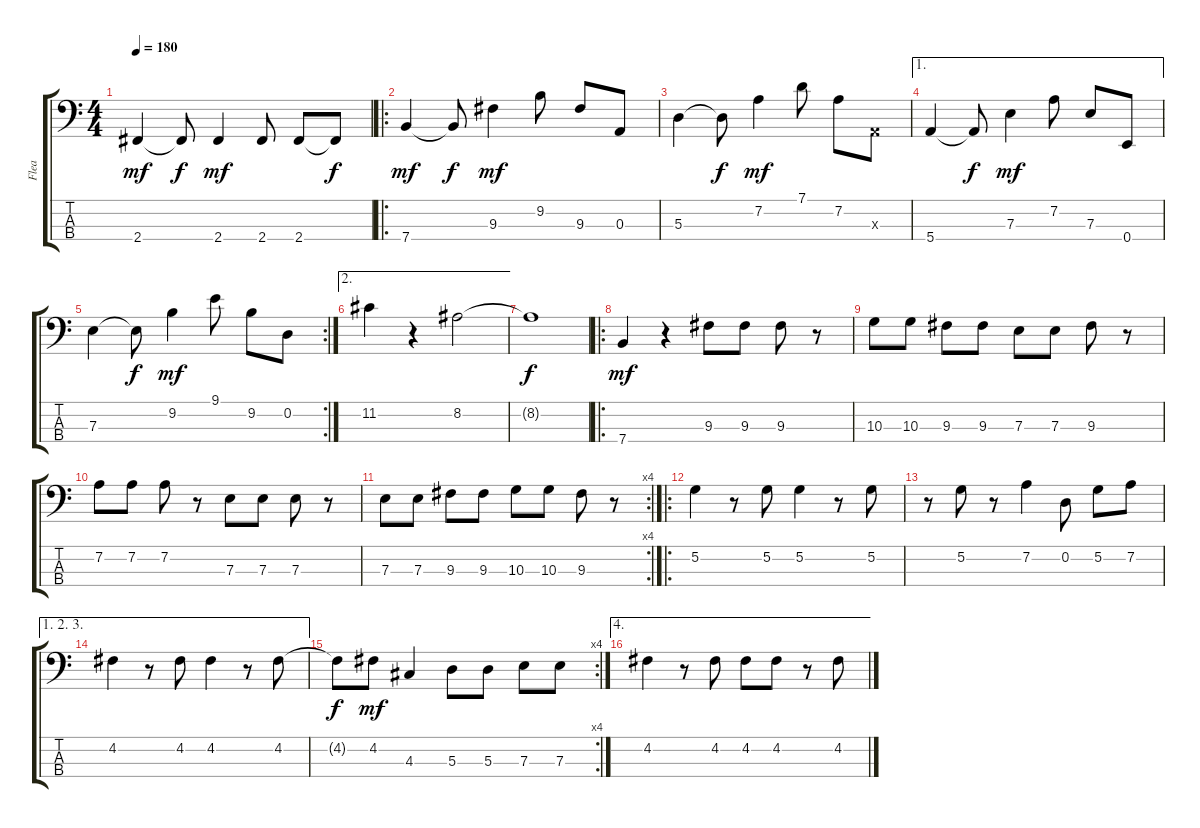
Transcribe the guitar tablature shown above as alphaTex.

\track ("Flea" "Flea") {instrument electricbassfinger}
\staff {score tabs}
\tuning (G2 D2 A1 E1) {hide}
\ts (4 4)
\tempo 180
\clef f4
\ks c
2.4.4{dy mf} 2.4{t}.8{dy f} 2.4.4{dy mf} 2.4.8 2.4.8 2.4{t}.8{dy f} |
\ro
7.4.4{dy mf} 7.4{t}.8{dy f} 9.3.4{dy mf} 9.2.8 9.3.8 0.3.8 |
5.3.4 5.3{t}.8{dy f} 7.2.4{dy mf} 7.1.8 7.2.8 0.3{x}.8 |
\ae 1
5.4.4 5.4{t}.8{dy f} 7.3.4{dy mf} 7.2.8 7.3.8 0.4.8 |
\rc 2
7.3.4 7.3{t}.8{dy f} 9.2.4{dy mf} 9.1.8 9.2.8 0.2.8 |
\ae 2
11.2.4 r.4 8.2.2 |
8.2{t}.1{dy f} |
\ro
7.4.4{dy mf} r.4 9.3.8 9.3.8 9.3.8 r.8 |
10.3.8 10.3.8 9.3.8 9.3.8 7.3.8 7.3.8 9.3.8 r.8 |
7.2.8 7.2.8 7.2.8 r.8 7.3.8 7.3.8 7.3.8 r.8 |
\rc 4
7.3.8 7.3.8 9.3.8 9.3.8 10.3.8 10.3.8 9.3.8 r.8 |
\ro
5.2.4 r.8 5.2.8 5.2.4 r.8 5.2.8 |
r.8 5.2.8 r.8 7.2.4 0.2.8 5.2.8 7.2.8 |
\ae (1 2 3)
4.2.4 r.8 4.2.8 4.2.4 r.8 4.2.8 |
\rc 4
4.2{t}.8{dy f} 4.2.8{dy mf} 4.3.4 5.3.8 5.3.8 7.3.8 7.3.8 |
\ae 4
4.2.4 r.8 4.2.8 4.2.8 4.2.8 r.8 4.2.8
